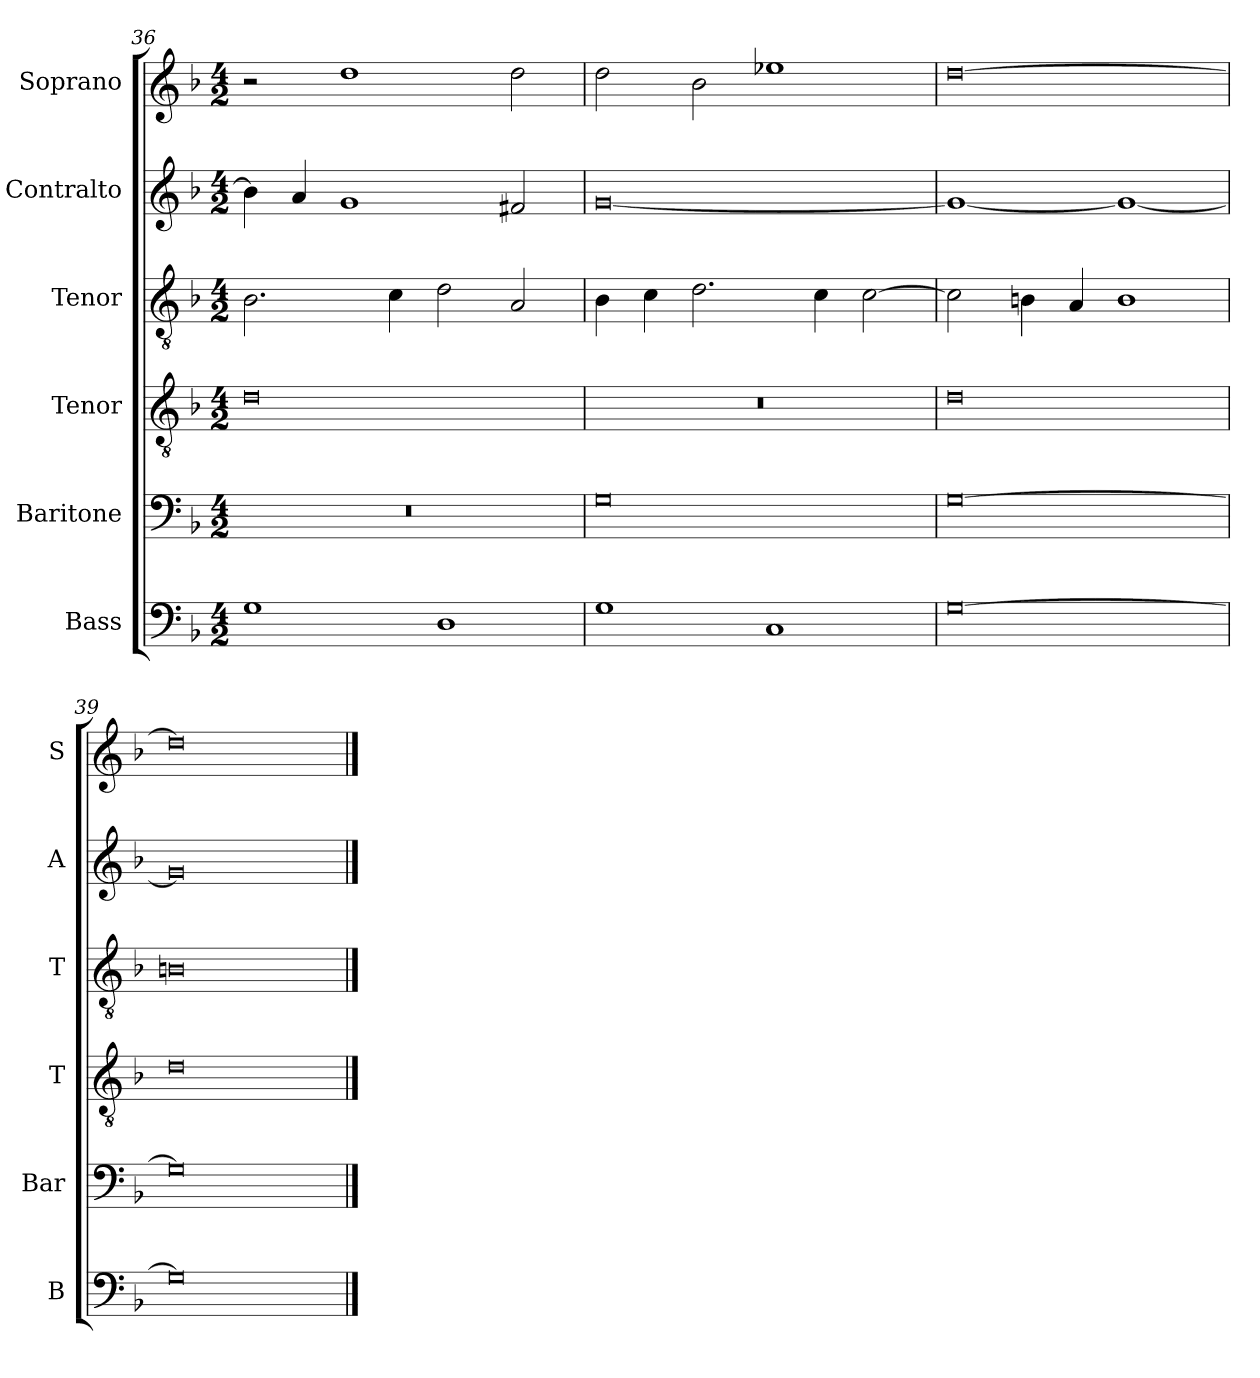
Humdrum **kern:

**kern	**kern	**kern	**kern	**kern	**kern
*part6	*part5	*part4	*part3	*part2	*part1
*staff6	*staff5	*staff4	*staff3	*staff2	*staff1
*I"Bass	*I"Baritone	*I"Tenor	*I"Tenor	*I"Contralto	*I"Soprano
*I'B	*I'Bar	*I'T	*I'T	*I'A	*I'S
*clefF4	*clefF4	*clefGv2	*clefGv2	*clefG2	*clefG2
*k[b-]	*k[b-]	*k[b-]	*k[b-]	*k[b-]	*k[b-]
*G:dor	*G:dor	*G:dor	*G:dor	*G:dor	*G:dor
*M4/2	*M4/2	*M4/2	*M4/2	*M4/2	*M4/2
=36	=36	=36	=36	=36	=36
1G	0r	0d	2.B-	4b-]	2r
.	.	.	.	4a	.
.	.	.	.	1g	1dd
.	.	.	4c	.	.
1D	.	.	2d	.	.
.	.	.	2A	2f#X	2dd
=37	=37	=37	=37	=37	=37
1G	0G	0r	4B-	[0g	2dd
.	.	.	4c	.	.
.	.	.	2.d	.	2b-
1C	.	.	.	.	1ee-X
.	.	.	4c	.	.
.	.	.	[2c	.	.
=38	=38	=38	=38	=38	=38
[0G	[0G	0d	2c]	1g_	[0dd
.	.	.	4Bn	.	.
.	.	.	4A	.	.
.	.	.	1B	1g_	.
=39	=39	=39	=39	=39	=39
0G]	0G]	0d	0Bn	0g]	0dd]
==	==	==	==	==	==
*-	*-	*-	*-	*-	*-
